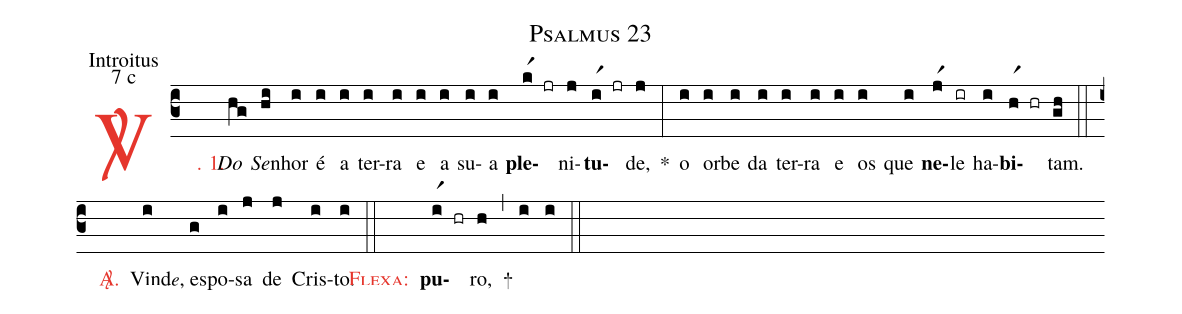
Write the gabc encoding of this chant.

name: Psalmus 23;
office-part: Introitus;
mode: 7;
mode-differentia: c;
%%
(c3)

<c><sp>V/</sp>. 1.</c>() <i>Do</i>(hg) <i>Se</i>(hi)nhor(i) é(i) a(i) ter(i)ra(i) e(i) a(i) su(i)a(i) <b>ple</b>(kr1 jr)ni(j)<b>tu</b>(ir1 jr)de,(j) *(:) o(i) or(i)be(i) da(i) ter(i)ra(i) e(i) os(i) que(i) <b>ne</b>(jr1)le(ir) ha(i)<b>bi</b>(hr1 hr)tam.(gh)

(::)

<nlba><c><sp>A/</sp>.</c>() Vin</nlba>(i)d<e>e</e>, es(g)po(i)sa(j) de(j) Cris(i)to.(i)

(::)

<c><sc>Flexa</sc>:</c>() <b>p{u}</b>(ir1 hr)ro,(h) +(,) (i) (i)

(::)
